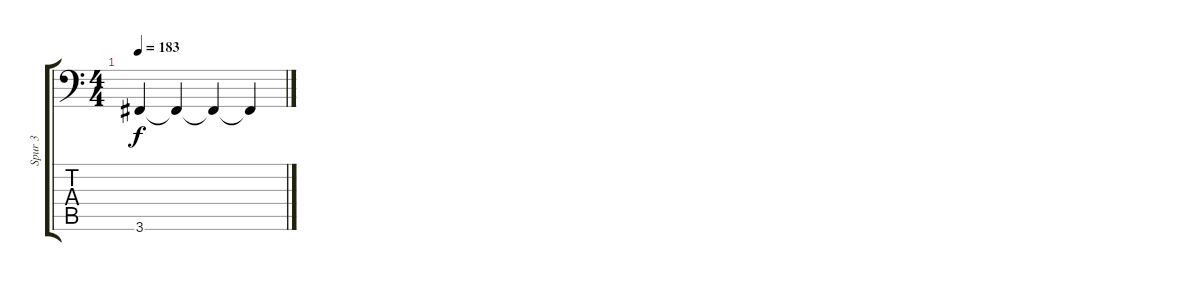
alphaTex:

\track ("Spur 3" "Spur 3") {instrument electricbassfinger}
\staff {score tabs}
\tuning (Eb3 Bb2 Gb2 Db2 Ab1 Eb1) {hide}
\ts (4 4)
\tempo 183
\clef f4
\ks c
3.6{t}.4{dy f} 3.6{t}.4 3.6{t}.4 3.6{t}.4
